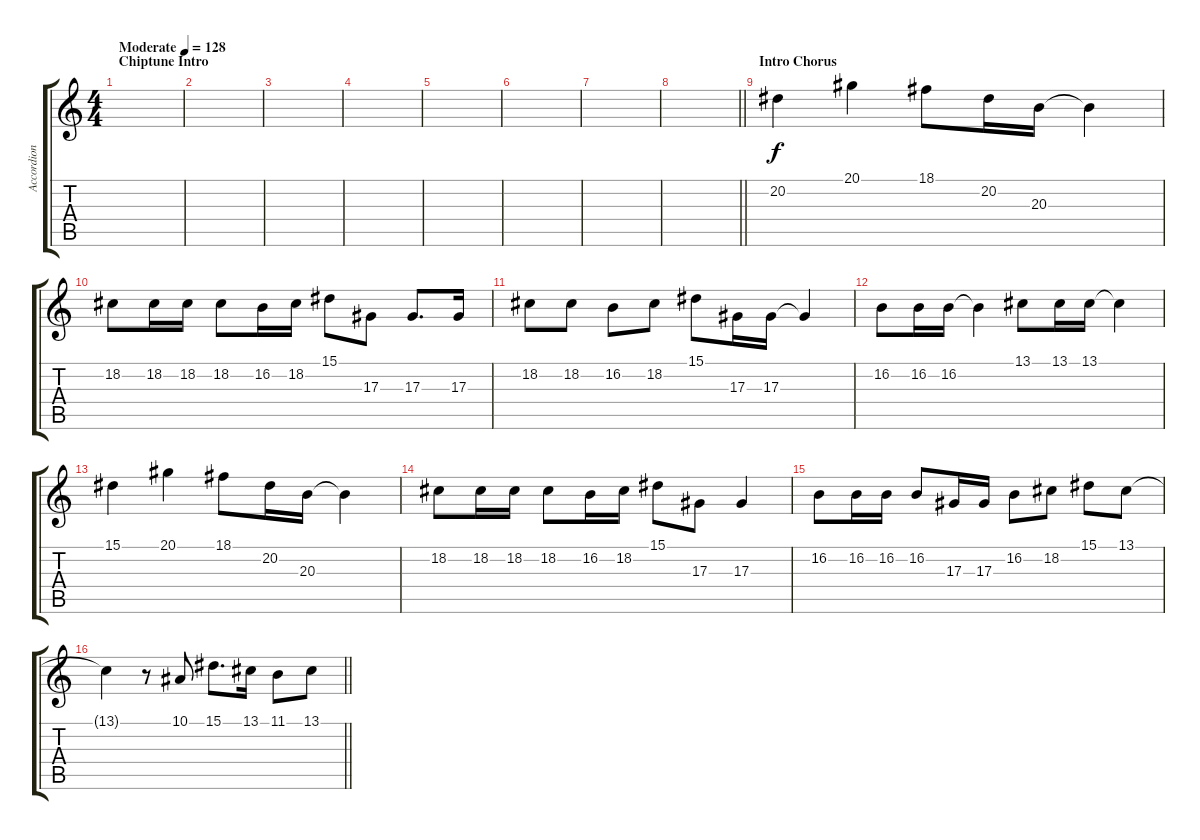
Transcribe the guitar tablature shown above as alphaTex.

\track ("Accordion" "Accordion") {instrument accordion}
\staff {score tabs}
\tuning (C4 G3 Eb3 Bb2 F2 C2) {hide}
\ts (4 4)
\section ("" "Chiptune Intro")
\tempo (128 "Moderate")
\clef g2
\ks c
|
|
|
|
|
|
|
\barLineRight lightlight
|
\section ("" "Intro Chorus")
20.2.4 20.1.4 18.1.8 20.2.16 20.3.16 20.3{t}.4 |
18.2.8 18.2.16 18.2.16 18.2.8 16.2.16 18.2.16 15.1.8 17.3.8 17.3.8{d} 17.3.16 |
18.2.8 18.2.8 16.2.8 18.2.8 15.1.8 17.3.16 17.3.16 17.3{t}.4 |
16.2.8 16.2.16 16.2.16 16.2{t}.4 13.1.8 13.1.16 13.1.16 13.1{t}.4 |
15.1.4 20.1.4 18.1.8 20.2.16 20.3.16 20.3{t}.4 |
18.2.8 18.2.16 18.2.16 18.2.8 16.2.16 18.2.16 15.1.8 17.3.8 17.3.4 |
16.2.8 16.2.16 16.2.16 16.2.8 17.3.16 17.3.16 16.2.8 18.2.8 15.1.8 13.1.8 |
\barLineRight lightlight
13.1{t}.4 r.8 10.1.8 15.1.8{d} 13.1.16 11.1.8 13.1.8
